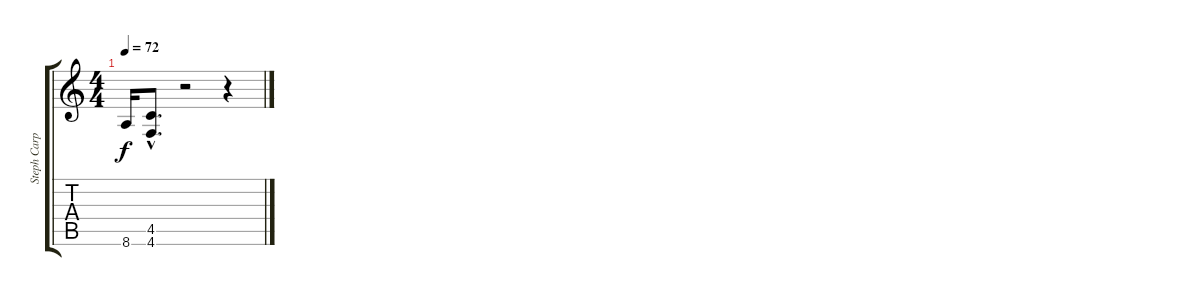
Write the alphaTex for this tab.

\track ("Steph Carpenter [guitar]" "Steph Carp") {instrument distortionguitar}
\staff {score tabs}
\tuning (Eb4 Bb3 Gb3 Db3 Ab2 Db2) {hide}
\ts (4 4)
\tempo 72
\clef g2
\ks c
8.6.16{dy f} (4.5{hac} 4.6{hac}).8{d} r.2 r.4
